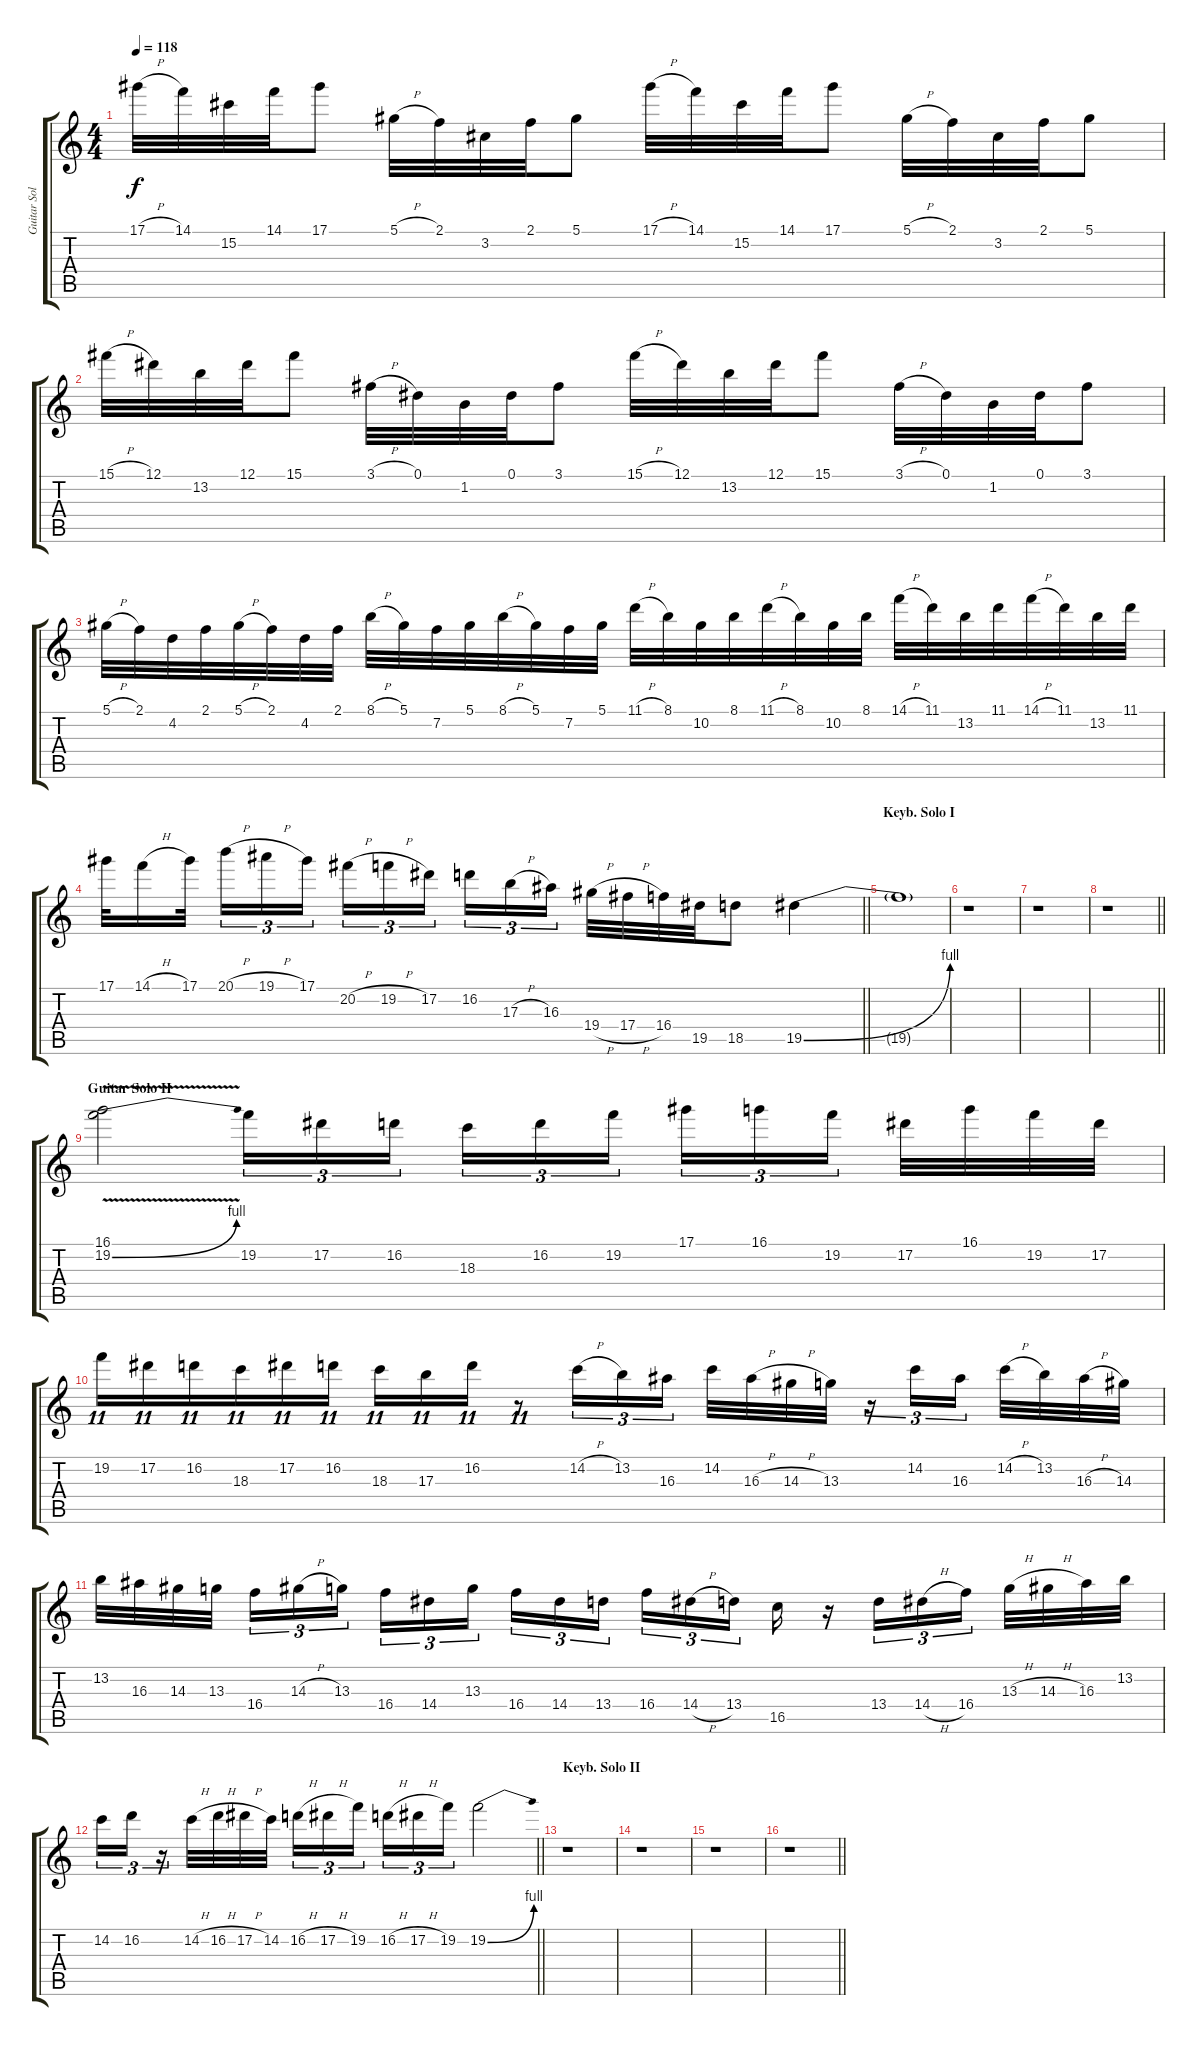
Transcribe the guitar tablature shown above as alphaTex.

\track ("Guitar Solo" "Guitar Sol") {instrument distortionguitar}
\staff {score tabs}
\tuning (Eb4 Bb3 Gb3 Db3 Ab2 Eb2) {hide}
\ts (4 4)
\tempo 118
\clef g2
\ks c
17.1{h}.32{dy f} 14.1.32 15.2.32 14.1.32 17.1.8 5.1{h}.32 2.1.32 3.2.32 2.1.32 5.1.8 17.1{h}.32 14.1.32 15.2.32 14.1.32 17.1.8 5.1{h}.32 2.1.32 3.2.32 2.1.32 5.1.8 |
15.1{h}.32 12.1.32 13.2.32 12.1.32 15.1.8 3.1{h}.32 0.1.32 1.2.32 0.1.32 3.1.8 15.1{h}.32 12.1.32 13.2.32 12.1.32 15.1.8 3.1{h}.32 0.1.32 1.2.32 0.1.32 3.1.8 |
5.1{h}.32 2.1.32 4.2.32 2.1.32 5.1{h}.32 2.1.32 4.2.32 2.1.32 8.1{h}.32 5.1.32 7.2.32 5.1.32 8.1{h}.32 5.1.32 7.2.32 5.1.32 11.1{h}.32 8.1.32 10.2.32 8.1.32 11.1{h}.32 8.1.32 10.2.32 8.1.32 14.1{h}.32 11.1.32 13.2.32 11.1.32 14.1{h}.32 11.1.32 13.2.32 11.1.32 |
\barLineRight lightlight
17.1.32 14.1{h}.16 17.1.32{beam splitsecondary} 20.1{h}.16{tu (3 2)} 19.1{h}.16{tu (3 2)} 17.1.16{tu (3 2)} 20.2{h}.16{tu (3 2)} 19.2{h}.16{tu (3 2)} 17.2.16{tu (3 2) beam splitsecondary} 16.2.16{tu (3 2)} 17.3{h}.16{tu (3 2)} 16.3.16{tu (3 2)} 19.4{h}.32 17.4{h}.32 16.4.32 19.5.32 18.5.8 19.5{be (bend 0 0 60 4)}.4 |
\section ("" "Keyb. Solo I")
19.5{t}.1 |
r.1 |
r.1 |
\barLineRight lightlight
r.1 |
\section ("" "Guitar Solo II")
(16.1{v} 19.2{be (bend 0 0 60 4) v}).2 19.2.16{tu (3 2)} 17.2.16{tu (3 2)} 16.2.16{tu (3 2) beam splitsecondary} 18.3.16{tu (3 2)} 16.2.16{tu (3 2)} 19.2.16{tu (3 2)} 17.1.16{tu (3 2)} 16.1.16{tu (3 2)} 19.2.16{tu (3 2) beam splitsecondary} 17.2.32 16.1.32 19.2.32 17.2.32 |
19.2.16{tu (11 8)} 17.2.16{tu (11 8)} 16.2.16{tu (11 8)} 18.3.16{tu (11 8)} 17.2.16{tu (11 8)} 16.2.16{tu (11 8)} 18.3.16{tu (11 8)} 17.3.16{tu (11 8)} 16.2.16{tu (11 8)} r.8{tu (11 8)} 14.2{h}.16{tu (3 2)} 13.2.16{tu (3 2)} 16.3.16{tu (3 2) beam splitsecondary} 14.2.32 16.3{h}.32 14.3{h}.32 13.3.32 r.16{tu (3 2)} 14.2.16{tu (3 2)} 16.3.16{tu (3 2) beam splitsecondary} 14.2{h}.32 13.2.32 16.3{h}.32 14.3.32 |
13.2.32 16.3.32 14.3.32 13.3.32{beam splitsecondary} 16.4.16{tu (3 2)} 14.3{h}.16{tu (3 2)} 13.3.16{tu (3 2)} 16.4.16{tu (3 2)} 14.4.16{tu (3 2)} 13.3.16{tu (3 2) beam splitsecondary} 16.4.16{tu (3 2)} 14.4.16{tu (3 2)} 13.4.16{tu (3 2)} 16.4.16{tu (3 2)} 14.4{h}.16{tu (3 2)} 13.4.16{tu (3 2) beam splitsecondary} 16.5.16 r.16 13.4.16{tu (3 2)} 14.4{h}.16{tu (3 2)} 16.4.16{tu (3 2) beam splitsecondary} 13.3{h}.32 14.3{h}.32 16.3.32 13.2.32 |
\barLineRight lightlight
14.2.16{tu (3 2)} 16.2.16{tu (3 2)} r.16{tu (3 2)} 14.2{h}.32 16.2{h}.32 17.2{h}.32 14.2.32 16.2{h}.16{tu (3 2)} 17.2{h}.16{tu (3 2)} 19.2.16{tu (3 2) beam splitsecondary} 16.2{h}.16{tu (3 2)} 17.2{h}.16{tu (3 2)} 19.2.16{tu (3 2)} 19.2{be (bend 0 0 60 4)}.2 |
\section ("" "Keyb. Solo II")
r.1 |
r.1 |
r.1 |
\barLineRight lightlight
r.1
